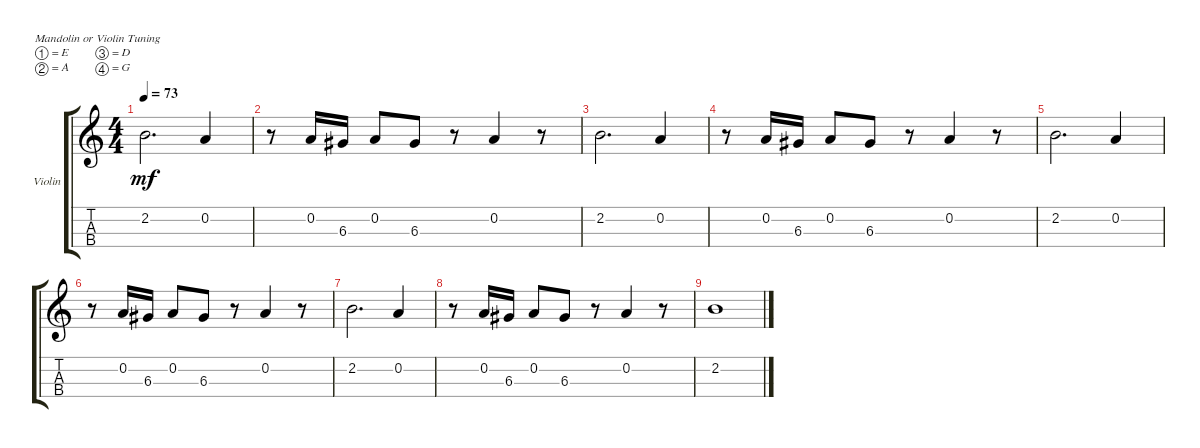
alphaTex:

\bracketExtendMode groupsimilarinstruments
\firstSystemTrackNameOrientation horizontal
\otherSystemsTrackNameOrientation horizontal
\track ("Violin Ensemble" "Violin") {instrument violin}
\staff {score tabs}
\tuning (E5 A4 D4 G3)
\ts (4 4)
\tempo 73
\clef g2
\ks c
2.2.2{d dy mf} 0.2.4 |
r.8 0.2.16 6.3.16 0.2.8 6.3.8 r.8 0.2.4 r.8 |
2.2.2{d} 0.2.4 |
r.8 0.2.16 6.3.16 0.2.8 6.3.8 r.8 0.2.4 r.8 |
2.2.2{d} 0.2.4 |
r.8 0.2.16 6.3.16 0.2.8 6.3.8 r.8 0.2.4 r.8 |
2.2.2{d} 0.2.4 |
r.8 0.2.16 6.3.16 0.2.8 6.3.8 r.8 0.2.4 r.8 |
2.2.1
